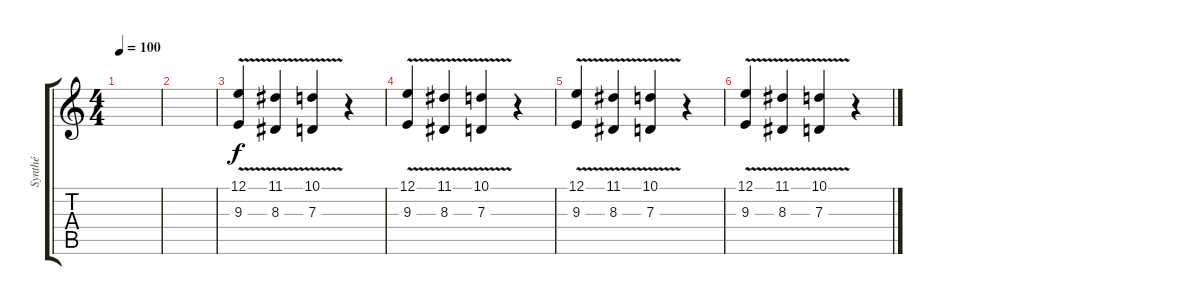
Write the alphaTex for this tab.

\track ("Synthé" "Synthé") {instrument lead6voice}
\staff {score tabs}
\tuning (E4 B3 G3 D3 A2 E2) {hide}
\ts (4 4)
\tempo 100
\clef g2
\ks c
|
|
(12.1{v} 9.3).4{volume 6 instrument lead6voice} (11.1{v} 8.3).4 (10.1{v} 7.3).4 r.4 |
(12.1{v} 9.3).4 (11.1{v} 8.3).4 (10.1{v} 7.3).4 r.4 |
(12.1{v} 9.3).4 (11.1{v} 8.3).4 (10.1{v} 7.3).4 r.4 |
(12.1{v} 9.3).4 (11.1{v} 8.3).4 (10.1{v} 7.3).4 r.4
